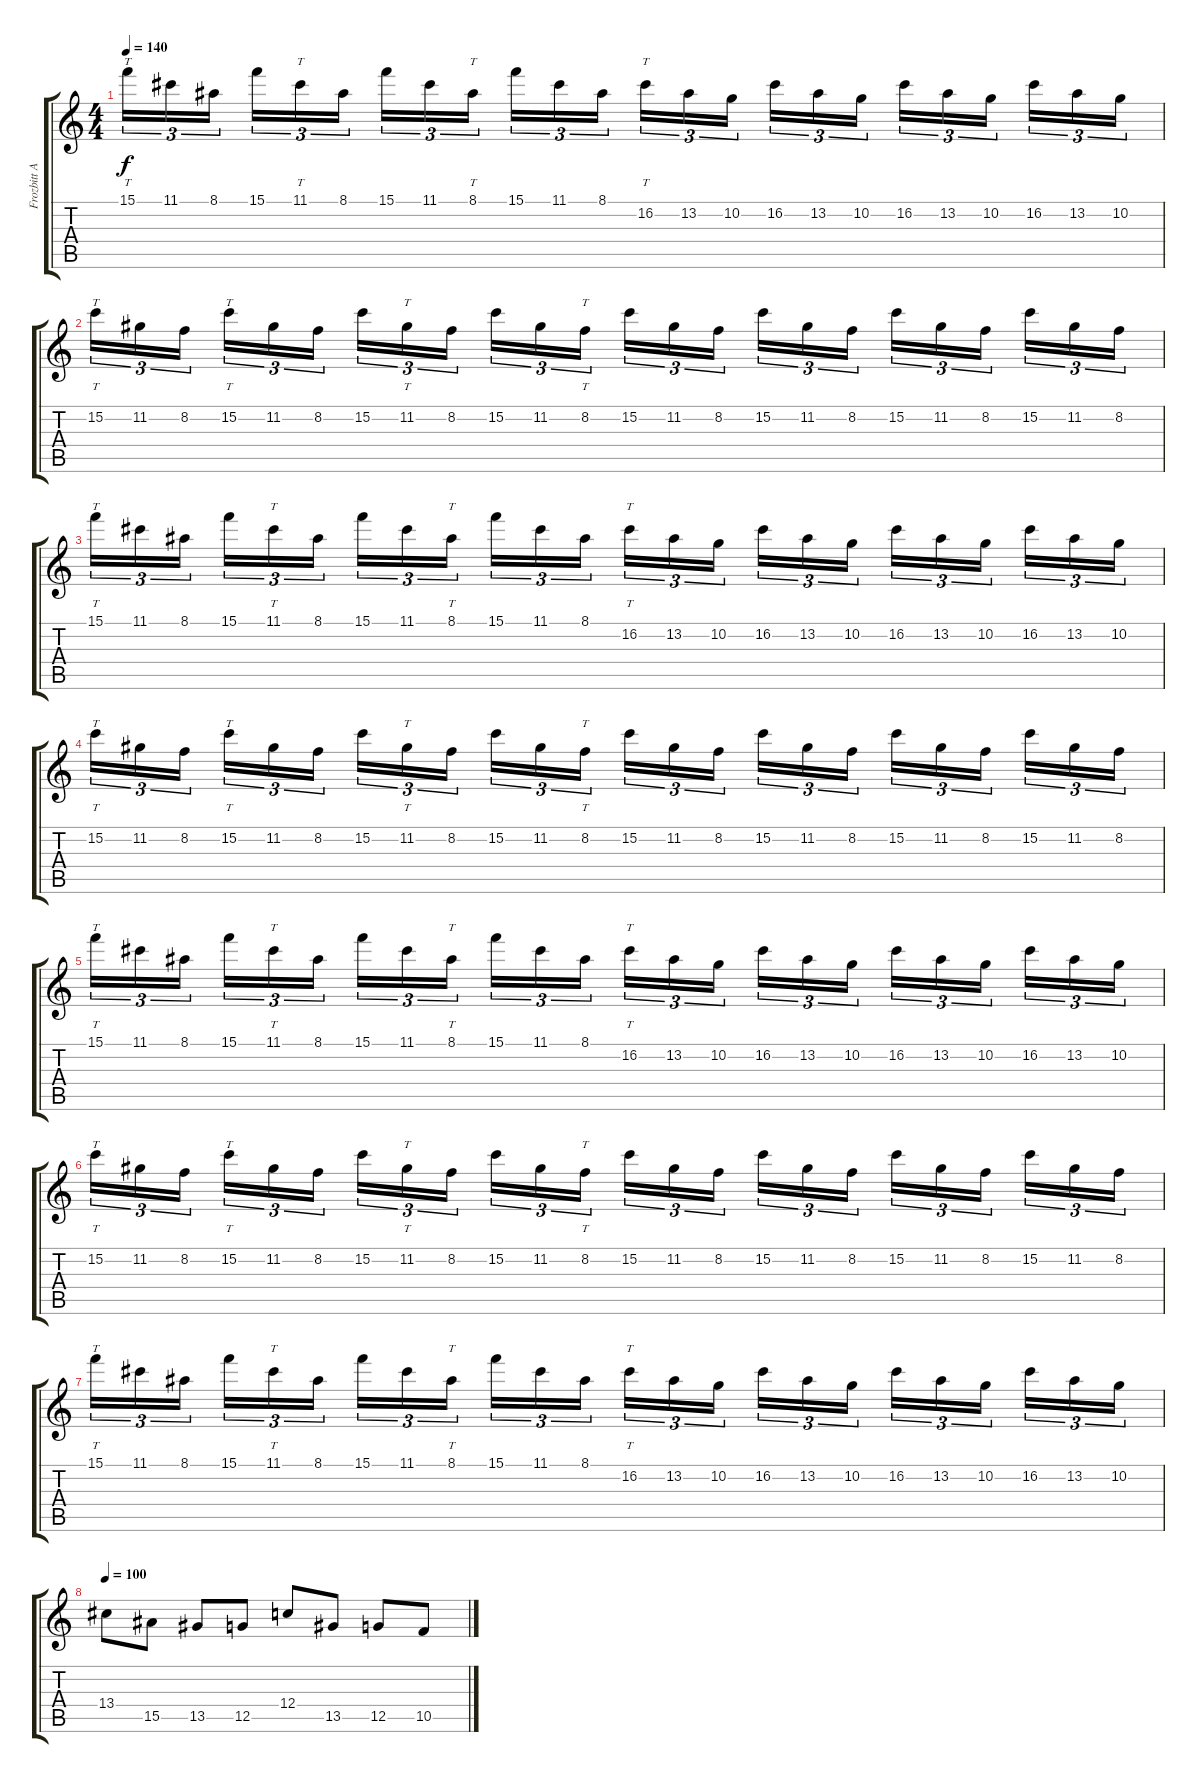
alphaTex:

\track ("Frozbitt Addictorius" "Frozbitt A") {instrument distortionguitar}
\staff {score tabs}
\tuning (D4 A3 F3 C3 G2 C2) {hide}
\ts (4 4)
\tempo 140
\clef g2
\ks c
15.1.16{tt tu (3 2) dy f} 11.1.16{tu (3 2)} 8.1.16{tu (3 2)} 15.1.16{tu (3 2)} 11.1.16{tt tu (3 2)} 8.1.16{tu (3 2)} 15.1.16{tu (3 2)} 11.1.16{tu (3 2)} 8.1.16{tt tu (3 2)} 15.1.16{tu (3 2)} 11.1.16{tu (3 2)} 8.1.16{tu (3 2)} 16.2.16{tt tu (3 2)} 13.2.16{tu (3 2)} 10.2.16{tu (3 2)} 16.2.16{tu (3 2)} 13.2.16{tu (3 2)} 10.2.16{tu (3 2)} 16.2.16{tu (3 2)} 13.2.16{tu (3 2)} 10.2.16{tu (3 2)} 16.2.16{tu (3 2)} 13.2.16{tu (3 2)} 10.2.16{tu (3 2)} |
15.2.16{tt tu (3 2)} 11.2.16{tu (3 2)} 8.2.16{tu (3 2)} 15.2.16{tt tu (3 2)} 11.2.16{tu (3 2)} 8.2.16{tu (3 2)} 15.2.16{tu (3 2)} 11.2.16{tt tu (3 2)} 8.2.16{tu (3 2)} 15.2.16{tu (3 2)} 11.2.16{tu (3 2)} 8.2.16{tt tu (3 2)} 15.2.16{tu (3 2)} 11.2.16{tu (3 2)} 8.2.16{tu (3 2)} 15.2.16{tu (3 2)} 11.2.16{tu (3 2)} 8.2.16{tu (3 2)} 15.2.16{tu (3 2)} 11.2.16{tu (3 2)} 8.2.16{tu (3 2)} 15.2.16{tu (3 2)} 11.2.16{tu (3 2)} 8.2.16{tu (3 2)} |
15.1.16{tt tu (3 2)} 11.1.16{tu (3 2)} 8.1.16{tu (3 2)} 15.1.16{tu (3 2)} 11.1.16{tt tu (3 2)} 8.1.16{tu (3 2)} 15.1.16{tu (3 2)} 11.1.16{tu (3 2)} 8.1.16{tt tu (3 2)} 15.1.16{tu (3 2)} 11.1.16{tu (3 2)} 8.1.16{tu (3 2)} 16.2.16{tt tu (3 2)} 13.2.16{tu (3 2)} 10.2.16{tu (3 2)} 16.2.16{tu (3 2)} 13.2.16{tu (3 2)} 10.2.16{tu (3 2)} 16.2.16{tu (3 2)} 13.2.16{tu (3 2)} 10.2.16{tu (3 2)} 16.2.16{tu (3 2)} 13.2.16{tu (3 2)} 10.2.16{tu (3 2)} |
15.2.16{tt tu (3 2)} 11.2.16{tu (3 2)} 8.2.16{tu (3 2)} 15.2.16{tt tu (3 2)} 11.2.16{tu (3 2)} 8.2.16{tu (3 2)} 15.2.16{tu (3 2)} 11.2.16{tt tu (3 2)} 8.2.16{tu (3 2)} 15.2.16{tu (3 2)} 11.2.16{tu (3 2)} 8.2.16{tt tu (3 2)} 15.2.16{tu (3 2)} 11.2.16{tu (3 2)} 8.2.16{tu (3 2)} 15.2.16{tu (3 2)} 11.2.16{tu (3 2)} 8.2.16{tu (3 2)} 15.2.16{tu (3 2)} 11.2.16{tu (3 2)} 8.2.16{tu (3 2)} 15.2.16{tu (3 2)} 11.2.16{tu (3 2)} 8.2.16{tu (3 2)} |
15.1.16{tt tu (3 2)} 11.1.16{tu (3 2)} 8.1.16{tu (3 2)} 15.1.16{tu (3 2)} 11.1.16{tt tu (3 2)} 8.1.16{tu (3 2)} 15.1.16{tu (3 2)} 11.1.16{tu (3 2)} 8.1.16{tt tu (3 2)} 15.1.16{tu (3 2)} 11.1.16{tu (3 2)} 8.1.16{tu (3 2)} 16.2.16{tt tu (3 2)} 13.2.16{tu (3 2)} 10.2.16{tu (3 2)} 16.2.16{tu (3 2)} 13.2.16{tu (3 2)} 10.2.16{tu (3 2)} 16.2.16{tu (3 2)} 13.2.16{tu (3 2)} 10.2.16{tu (3 2)} 16.2.16{tu (3 2)} 13.2.16{tu (3 2)} 10.2.16{tu (3 2)} |
15.2.16{tt tu (3 2)} 11.2.16{tu (3 2)} 8.2.16{tu (3 2)} 15.2.16{tt tu (3 2)} 11.2.16{tu (3 2)} 8.2.16{tu (3 2)} 15.2.16{tu (3 2)} 11.2.16{tt tu (3 2)} 8.2.16{tu (3 2)} 15.2.16{tu (3 2)} 11.2.16{tu (3 2)} 8.2.16{tt tu (3 2)} 15.2.16{tu (3 2)} 11.2.16{tu (3 2)} 8.2.16{tu (3 2)} 15.2.16{tu (3 2)} 11.2.16{tu (3 2)} 8.2.16{tu (3 2)} 15.2.16{tu (3 2)} 11.2.16{tu (3 2)} 8.2.16{tu (3 2)} 15.2.16{tu (3 2)} 11.2.16{tu (3 2)} 8.2.16{tu (3 2)} |
15.1.16{tt tu (3 2)} 11.1.16{tu (3 2)} 8.1.16{tu (3 2)} 15.1.16{tu (3 2)} 11.1.16{tt tu (3 2)} 8.1.16{tu (3 2)} 15.1.16{tu (3 2)} 11.1.16{tu (3 2)} 8.1.16{tt tu (3 2)} 15.1.16{tu (3 2)} 11.1.16{tu (3 2)} 8.1.16{tu (3 2)} 16.2.16{tt tu (3 2)} 13.2.16{tu (3 2)} 10.2.16{tu (3 2)} 16.2.16{tu (3 2)} 13.2.16{tu (3 2)} 10.2.16{tu (3 2)} 16.2.16{tu (3 2)} 13.2.16{tu (3 2)} 10.2.16{tu (3 2)} 16.2.16{tu (3 2)} 13.2.16{tu (3 2)} 10.2.16{tu (3 2)} |
\tempo 100
13.4.8 15.5.8 13.5.8 12.5.8 12.4.8 13.5.8 12.5.8 10.5.8
